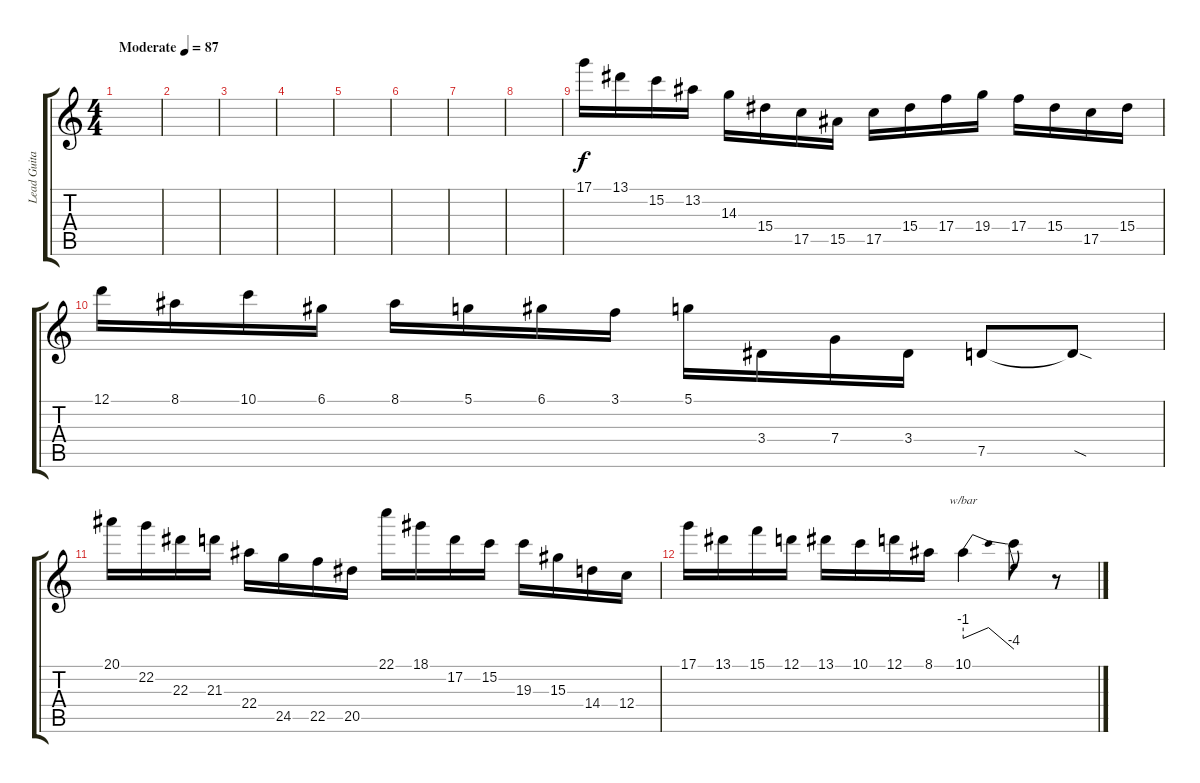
\track ("Lead Guitar" "Lead Guita") {instrument distortionguitar}
\staff {score tabs}
\tuning (D4 A3 F3 C3 G2 C2) {hide}
\ts (4 4)
\tempo (87 "Moderate")
\clef g2
\ks c
|
|
|
|
|
|
|
|
17.1.16 13.1.16 15.2.16 13.2.16 14.3.16 15.4.16 17.5.16 15.5.16 17.5.16 15.4.16 17.4.16 19.4.16 17.4.16 15.4.16 17.5.16 15.4.16 |
12.1.16 8.1.16 10.1.16 6.1.16 8.1.16 5.1.16 6.1.16 3.1.16 5.1.16 3.4.16 7.4.16 3.4.16 7.5.8 7.5{sod t}.8 |
20.1.16 22.2.16 22.3.16 21.3.16 22.4.16 24.5.16 22.5.16 20.5.16 22.1.16 18.1.16 17.2.16 15.2.16 19.3.16 15.3.16 14.4.16 12.4.16 |
17.1.16 13.1.16 15.1.16 12.1.16 13.1.16 10.1.16 12.1.16 8.1.16 10.1.4{tbe (dip default 0 -4 8 0 60 -16)} 10.1{t}.8 r.8
